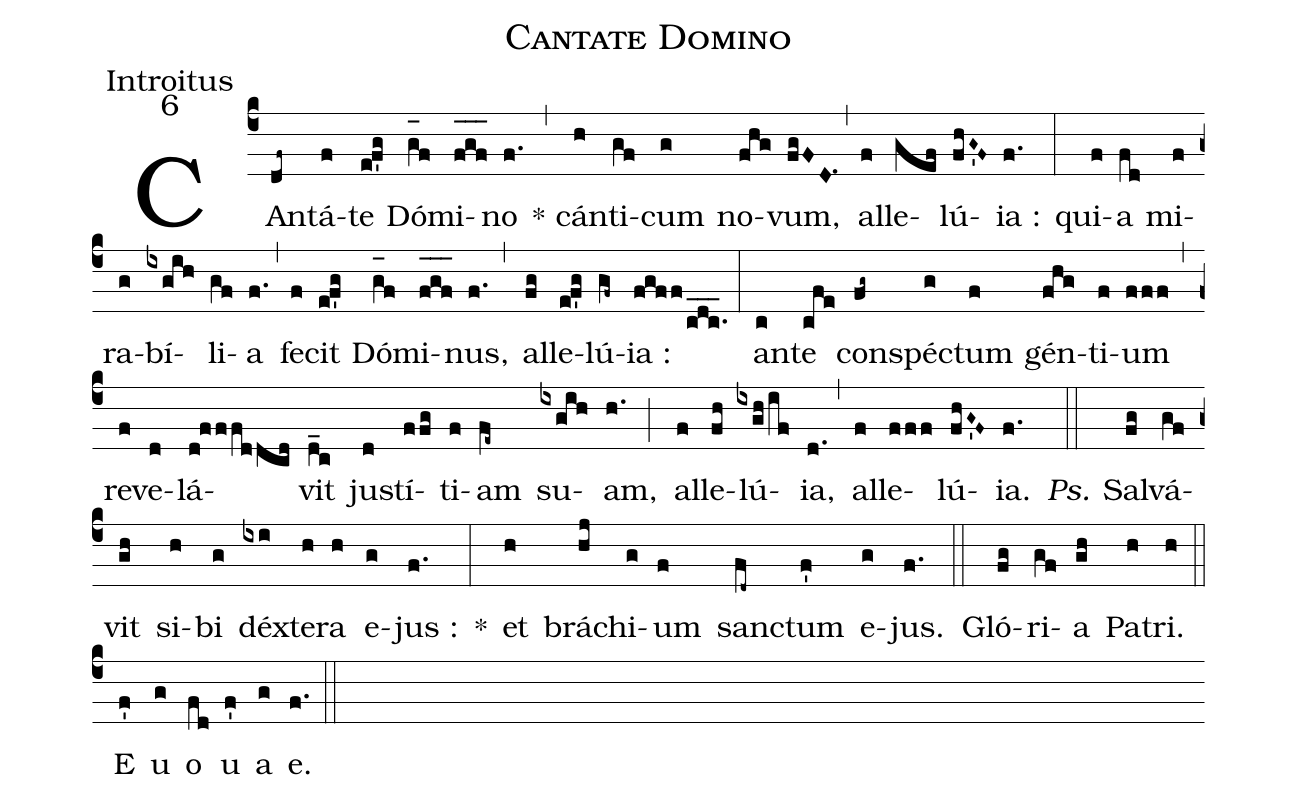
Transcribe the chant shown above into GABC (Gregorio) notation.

name:Cantate Domino;
office-part:Introitus;
mode:6;
%%
(c4) CAn(df~)tá(f)te(ef'g) Dó(g_[oh:h]f)mi(f_[oh:h]g_[oh:h]f_[oh:h])no(f.) (,) * cán(h)ti(gf)cum(g) no(fhg)vum,(fgFD.1) (,) al(f)le(gef)lú(fhG~'F~){ia} :(f.) (:) qui(f)a(fd) mi(f)ra(g)bí(ixgih)li(gf)a(f.) (,) fe(f)cit(ef'g) Dó(g_[oh:h]f)mi(f_[oh:h]g_[oh:h]f_[oh:h])nus,(f.) (,) al(fg)le(ef'g)lú(gf~){ia} :(fgff/cdc.___) (:) an(c)te(cfe) con(fg~)spé(g)ctum(f) gén(fhg)ti(f)um(fff) (,) re(f)ve(d)lá(d!fffddcd)vit(d_c) ju(d)stí(ffg)ti(f)am(fe~) su(ixgih)am,(h.) (;) al(f)le(fh)lú(ixgh/if){ia},(d.) (,) al(f)le(fff)lú(fhG~'F~){ia}.(f.) (::) <i>Ps.</i> Sal(fg)vá(gf)vit(gh) si(h)bi(g) déx(ixi)te(h)ra(h) e(g)jus :(f.) *(:) et(h) brá(hj)chi(g)um(f) san(fd~)ctum(f') e(g)jus.(f.) (::) Gló(fg)ri(gf)a(gh) Pa(h)tri.(h) (::) <eu>E(f') u(g) o(fd) u(f') a(g) e.</eu>(f.) (::)
